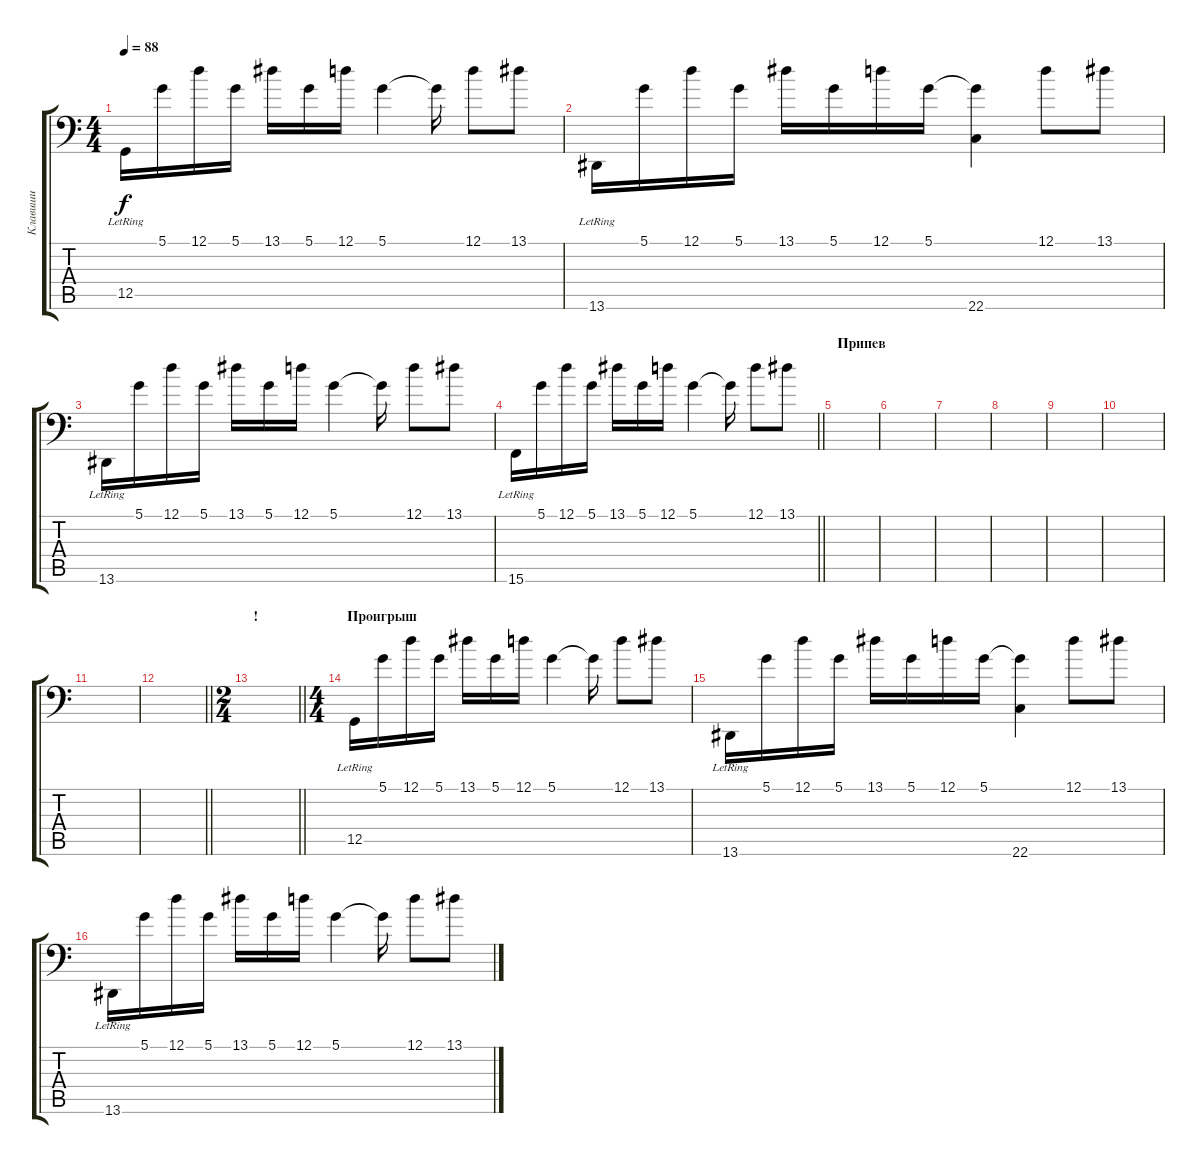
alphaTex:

\track ("Клавиши" "Клавиши") {instrument acousticgrandpiano}
\staff {score tabs}
\tuning (D4 A3 F3 C3 G1 D1) {hide}
\ts (4 4)
\tempo 88
\clef f4
\ks c
12.5{lr}.16{dy f} 5.1.16 12.1.16 5.1.16 13.1.16 5.1.16 12.1.16 5.1.4 5.1{t}.16 12.1.8 13.1.8 |
13.6{lr}.16 5.1.16 12.1.16 5.1.16 13.1.16 5.1.16 12.1.16 5.1.16 (5.1{t} 22.6).4 12.1.8 13.1.8 |
13.6{lr}.16 5.1.16 12.1.16 5.1.16 13.1.16 5.1.16 12.1.16 5.1.4 5.1{t}.16 12.1.8 13.1.8 |
\barLineRight lightlight
15.6{lr}.16 5.1.16 12.1.16 5.1.16 13.1.16 5.1.16 12.1.16 5.1.4 5.1{t}.16 12.1.8 13.1.8 |
\section ("" "Припев")
|
|
|
|
|
|
|
\barLineRight lightlight
|
\ts (2 4)
\section ("" "!")
\barLineRight lightlight
|
\ts (4 4)
\section ("" "Проигрыш")
12.5{lr}.16 5.1.16 12.1.16 5.1.16 13.1.16 5.1.16 12.1.16 5.1.4 5.1{t}.16 12.1.8 13.1.8 |
13.6{lr}.16 5.1.16 12.1.16 5.1.16 13.1.16 5.1.16 12.1.16 5.1.16 (5.1{t} 22.6).4 12.1.8 13.1.8 |
13.6{lr}.16 5.1.16 12.1.16 5.1.16 13.1.16 5.1.16 12.1.16 5.1.4 5.1{t}.16 12.1.8 13.1.8
